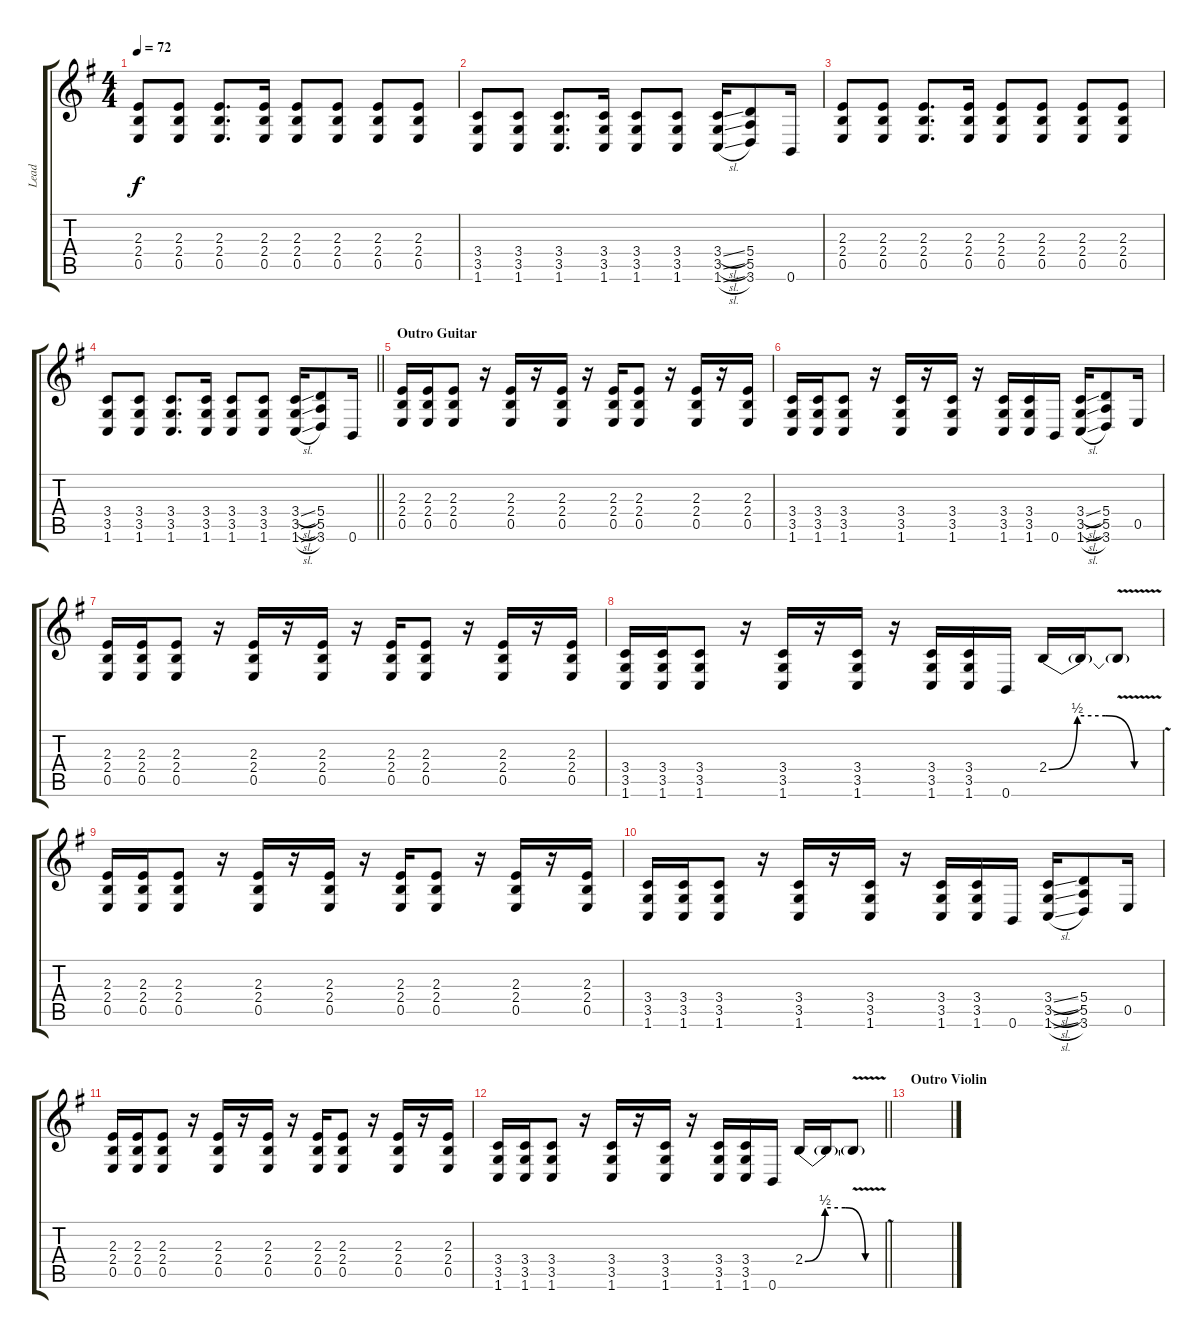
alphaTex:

\track ("Lead" "Lead") {instrument distortionguitar}
\staff {score tabs}
\tuning (B3 G3 D3 A2 E2 B1) {hide}
\ts (4 4)
\tempo 72
\clef g2
\ks g
(2.3 2.4 0.5).8{dy f instrument distortionguitar} (2.3 2.4 0.5).8 (2.3 2.4 0.5).8{d} (2.3 2.4 0.5).16 (2.3 2.4 0.5).8 (2.3 2.4 0.5).8 (2.3 2.4 0.5).8 (2.3 2.4 0.5).8 |
(3.4 3.5 1.6).8 (3.4 3.5 1.6).8 (3.4 3.5 1.6).8{d} (3.4 3.5 1.6).16 (3.4 3.5 1.6).8 (3.4 3.5 1.6).8 (3.4{sl} 3.5{sl} 1.6{sl}).16 (5.4 5.5 3.6).8 0.6.16 |
(2.3 2.4 0.5).8{instrument distortionguitar} (2.3 2.4 0.5).8 (2.3 2.4 0.5).8{d} (2.3 2.4 0.5).16 (2.3 2.4 0.5).8 (2.3 2.4 0.5).8 (2.3 2.4 0.5).8 (2.3 2.4 0.5).8 |
\barLineRight lightlight
(3.4 3.5 1.6).8 (3.4 3.5 1.6).8 (3.4 3.5 1.6).8{d} (3.4 3.5 1.6).16 (3.4 3.5 1.6).8 (3.4 3.5 1.6).8 (3.4{sl} 3.5{sl} 1.6{sl}).16 (5.4 5.5 3.6).8 0.6.16 |
\section ("" "Outro Guitar")
(2.3 2.4 0.5).16{volume 14} (2.3 2.4 0.5).16 (2.3 2.4 0.5).8 r.16 (2.3 2.4 0.5).16 r.16 (2.3 2.4 0.5).16 r.16 (2.3 2.4 0.5).16 (2.3 2.4 0.5).8 r.16 (2.3 2.4 0.5).16 r.16 (2.3 2.4 0.5).16 |
(3.4 3.5 1.6).16 (3.4 3.5 1.6).16 (3.4 3.5 1.6).8 r.16 (3.4 3.5 1.6).16 r.16 (3.4 3.5 1.6).16 r.16 (3.4 3.5 1.6).16 (3.4 3.5 1.6).16 0.6.16 (3.4{sl} 3.5{sl} 1.6{sl}).16 (5.4 5.5 3.6).8 0.5.16 |
(2.3 2.4 0.5).16 (2.3 2.4 0.5).16 (2.3 2.4 0.5).8 r.16 (2.3 2.4 0.5).16 r.16 (2.3 2.4 0.5).16 r.16 (2.3 2.4 0.5).16 (2.3 2.4 0.5).8 r.16 (2.3 2.4 0.5).16 r.16 (2.3 2.4 0.5).16 |
(3.4 3.5 1.6).16 (3.4 3.5 1.6).16 (3.4 3.5 1.6).8 r.16 (3.4 3.5 1.6).16 r.16 (3.4 3.5 1.6).16 r.16 (3.4 3.5 1.6).16 (3.4 3.5 1.6).16 0.6.16 2.4{be (custom 0 0 15 2 30 2 45 0 60 0)}.16 2.4{t}.16 2.4{v t}.8 |
(2.3 2.4 0.5).16{volume 14} (2.3 2.4 0.5).16 (2.3 2.4 0.5).8 r.16 (2.3 2.4 0.5).16 r.16 (2.3 2.4 0.5).16 r.16 (2.3 2.4 0.5).16 (2.3 2.4 0.5).8 r.16 (2.3 2.4 0.5).16 r.16 (2.3 2.4 0.5).16 |
(3.4 3.5 1.6).16 (3.4 3.5 1.6).16 (3.4 3.5 1.6).8 r.16 (3.4 3.5 1.6).16 r.16 (3.4 3.5 1.6).16 r.16 (3.4 3.5 1.6).16 (3.4 3.5 1.6).16 0.6.16 (3.4{sl} 3.5{sl} 1.6{sl}).16 (5.4 5.5 3.6).8 0.5.16 |
(2.3 2.4 0.5).16 (2.3 2.4 0.5).16 (2.3 2.4 0.5).8 r.16 (2.3 2.4 0.5).16 r.16 (2.3 2.4 0.5).16 r.16 (2.3 2.4 0.5).16 (2.3 2.4 0.5).8 r.16 (2.3 2.4 0.5).16 r.16 (2.3 2.4 0.5).16 |
\barLineRight lightlight
(3.4 3.5 1.6).16 (3.4 3.5 1.6).16 (3.4 3.5 1.6).8 r.16 (3.4 3.5 1.6).16 r.16 (3.4 3.5 1.6).16 r.16 (3.4 3.5 1.6).16 (3.4 3.5 1.6).16 0.6.16 2.4{be (custom 0 0 15 2 30 2 45 0 60 0)}.16 2.4{t}.16 2.4{v t}.8 |
\section ("" "Outro Violin")
